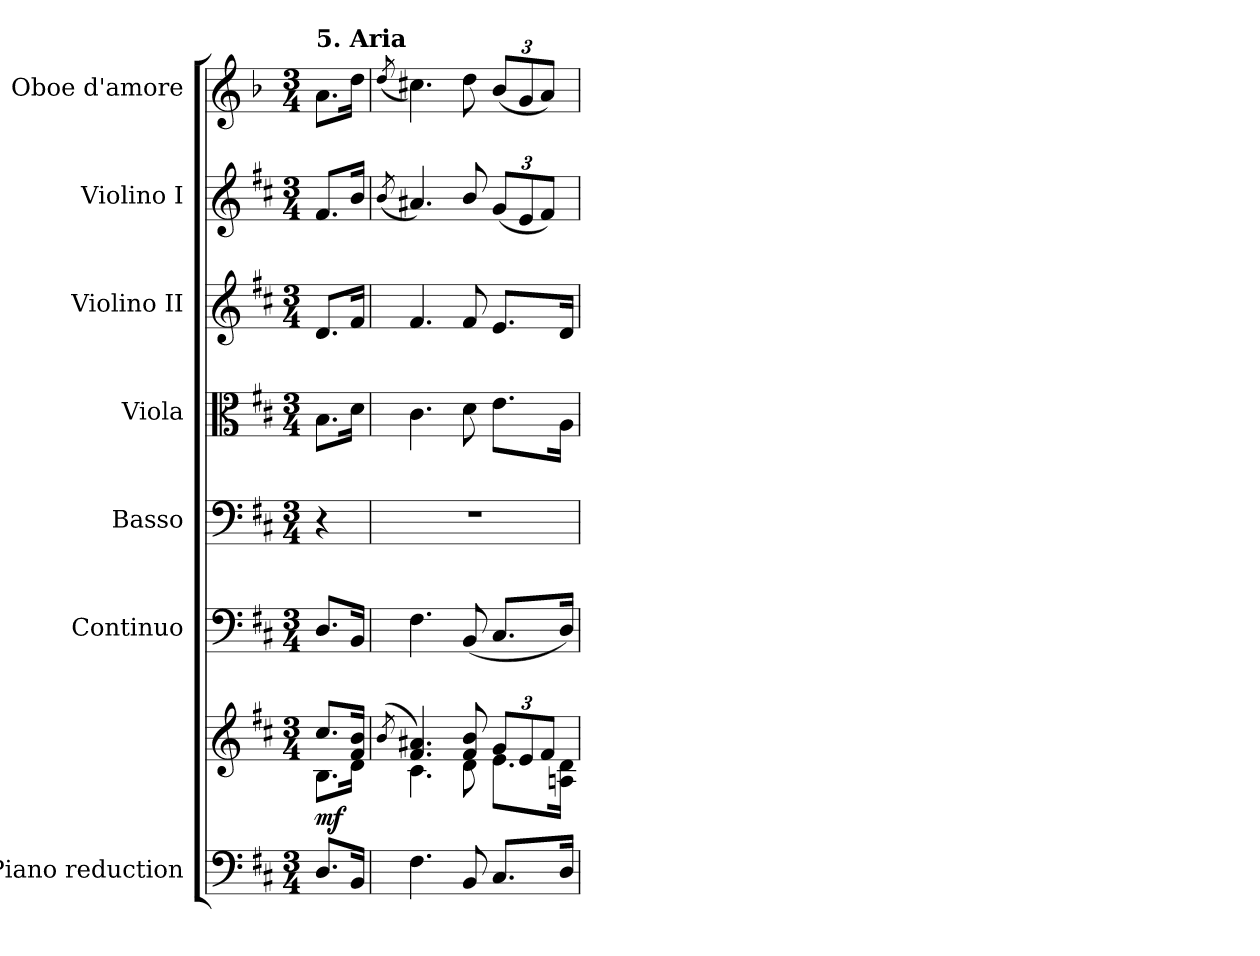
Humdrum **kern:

**kern	**kern	**dynam	**kern	**kern	**kern	**kern	**kern	**kern
*part7	*part7	*part7	*part6	*part5	*part4	*part3	*part2	*part1
*staff8	*staff7	*staff7/8	*staff6	*staff5	*staff4	*staff3	*staff2	*staff1
*I"Piano reduction	*	*	*I"Continuo	*I"Basso	*I"Viola	*I"Violino II	*I"Violino I	*I"Oboe d'amore
*I'Pno	*	*	*	*	*	*	*	*I'Ob
*stria5	*stria5	*	*	*	*	*	*	*
*clefF4	*clefG2	*	*clefF4	*clefF4	*clefC3	*clefG2	*clefG2	*clefG2
*	*	*	*	*	*	*	*	*ITrd2c3
*k[f#c#]	*k[f#c#]	*	*k[f#c#]	*k[f#c#]	*k[f#c#]	*k[f#c#]	*k[f#c#]	*k[f#c#]
*M3/4	*M3/4	*	*M3/4	*M3/4	*M3/4	*M3/4	*M3/4	*M3/4
=1	=1	=1	=1	=1	=1	=1	=1	=1
*	*^	*	*	*	*	*	*	*
!	!	!	!	!	!	!	!	!	!LO:TX:a:B:t=5. Aria
!	!	!	!LO:DY:b	!	!	!	!	!	!
8.D/L	8.cc#/L	8.B\L	mf	8.D/L	4r	8.B\L	8.d/L	8.f#/L	8.f#\L
16BB/Jk	16f#/ 16b/Jk	16d\Jk	.	16BB/Jk	.	16d\Jk	16f#/Jk	16b/Jk	16b\Jk
=2	=2	=2	=2	=2	=2	=2	=2	=2	=2
.	(>8qb/	.	.	.	.	.	.	(8qb/	(8qb/
4.F#\	4.f#/ 4.a#X/)	4.c#\	.	4.F#\	2.r	4.c#\	4.f#/	4.a#X/)	4.a#X\)
8BB/	8f#/ 8b/	8d\	.	(8BB/	.	8d\	8f#/	8b/	8b\
*	*Xbrackettup	*	*	*	*	*	*	*Xbrackettup	*Xbrackettup
8.C#/L	12g/L	8.e\L	.	8.C#/L	.	8.e\L	8.e/L	(12g/L	(12g/L
.	12e/	.	.	.	.	.	.	12e/	12e/
.	12f#/J	.	.	.	.	.	.	12f#/J)	12f#/J)
16D/Jk	.	16An\ 16d\Jk	.	16D/Jk)	.	16A\Jk	16d/Jk	.	.
*	*v	*v	*	*	*	*	*	*	*
=	=	=	=	=	=	=	=	=
*-	*-	*-	*-	*-	*-	*-	*-	*-
